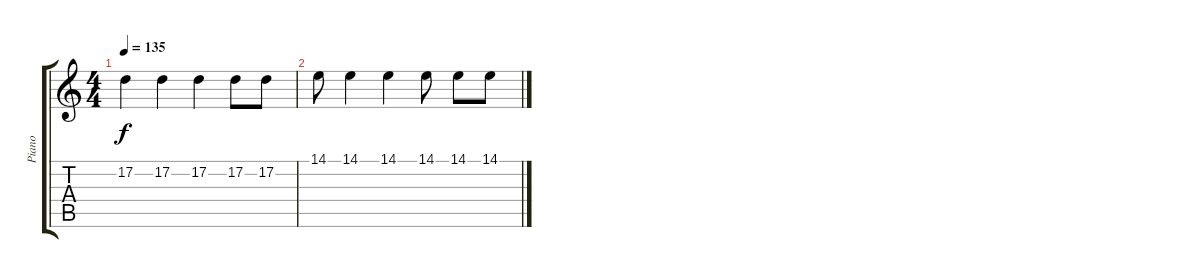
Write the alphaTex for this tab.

\track ("Piano" "Piano") {instrument electricpiano1}
\staff {score tabs}
\tuning (D4 A3 F3 C3 G2 D2) {hide}
\ts (4 4)
\tempo 135
\clef g2
\ks c
17.2.4{dy f} 17.2.4 17.2.4 17.2.8 17.2.8 |
14.1.8 14.1.4 14.1.4 14.1.8 14.1.8 14.1.8
